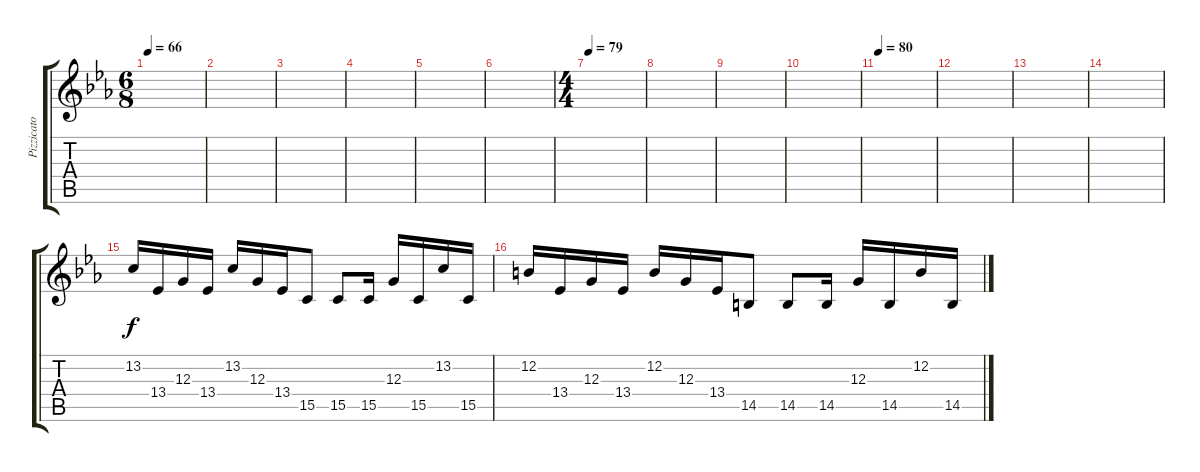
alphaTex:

\track ("Pizzicato Strings" "Pizzicato ") {instrument pizzicatostrings}
\staff {score tabs}
\tuning (E4 B3 G3 D3 A2 E2) {hide}
\ts (6 8)
\tempo 66
\clef g2
\ks cminor
|
|
|
|
|
|
\ts (4 4)
\tempo 79
|
|
|
|
\tempo 80
|
|
|
|
13.2.16 13.4.16 12.3.16 13.4.16 13.2.16 12.3.16 13.4.16 15.5.8 15.5.8 15.5.16 12.3.16 15.5.16 13.2.16 15.5.16 |
12.2.16 13.4.16 12.3.16 13.4.16 12.2.16 12.3.16 13.4.16 14.5.8 14.5.8 14.5.16 12.3.16 14.5.16 12.2.16 14.5.16
